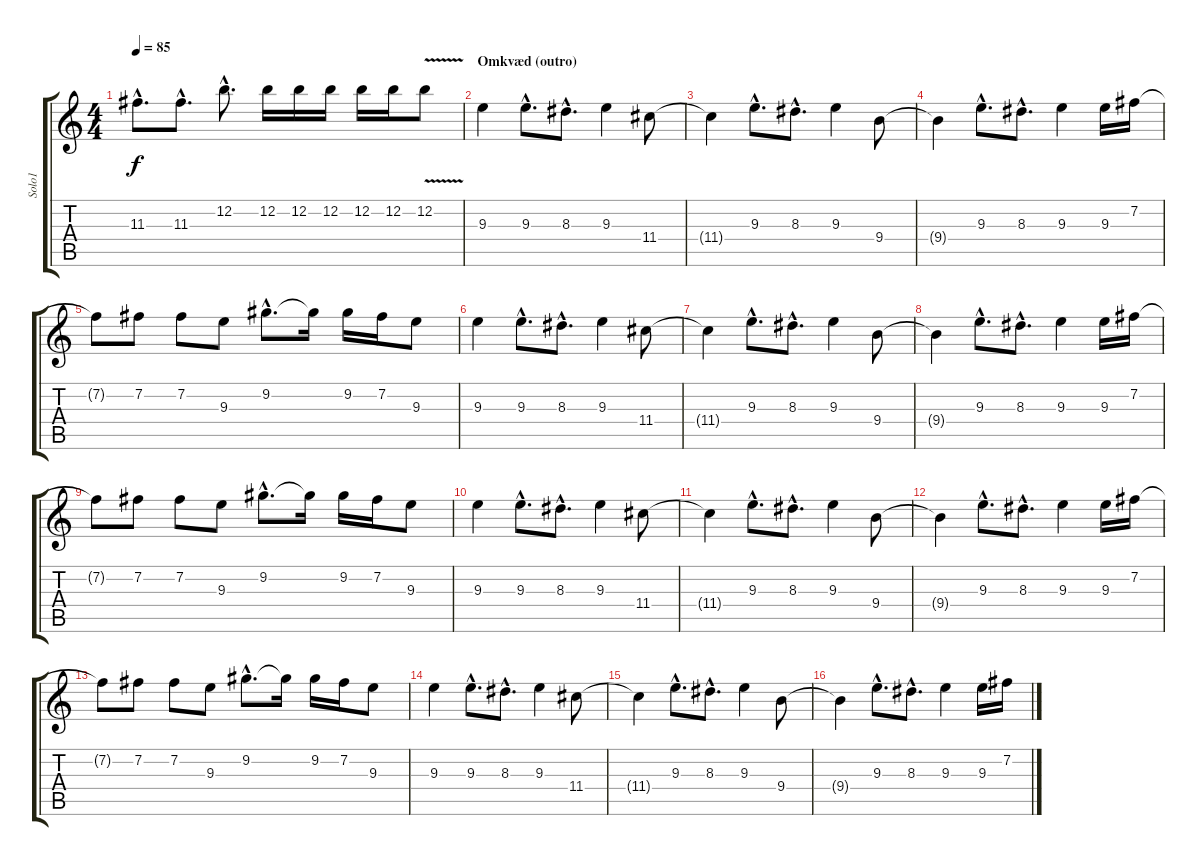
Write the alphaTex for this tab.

\track ("Solo1" "Solo1") {instrument distortionguitar}
\staff {score tabs}
\tuning (E4 B3 G3 D3 A2 E2) {hide}
\ts (4 4)
\tempo 85
\clef g2
\ks c
11.3{hac}.8{d dy f} 11.3{hac}.8{d} 12.2{hac}.8{d} 12.2.16 12.2.16 12.2.16 12.2.16 12.2.16 12.2{v}.8 |
\section ("" "Omkvæd (outro)")
9.3.4 9.3{hac}.8{d} 8.3{hac}.8{d} 9.3.4 11.4.8 |
11.4{t}.4 9.3{hac}.8{d} 8.3{hac}.8{d} 9.3.4 9.4.8 |
9.4{t}.4 9.3{hac}.8{d} 8.3{hac}.8{d} 9.3.4 9.3.16 7.2.16 |
7.2{t}.8 7.2.8 7.2.8 9.3.8 9.2{hac}.8{d} 9.2{t}.16 9.2.16 7.2.16 9.3.8 |
9.3.4 9.3{hac}.8{d} 8.3{hac}.8{d} 9.3.4 11.4.8 |
11.4{t}.4 9.3{hac}.8{d} 8.3{hac}.8{d} 9.3.4 9.4.8 |
9.4{t}.4 9.3{hac}.8{d} 8.3{hac}.8{d} 9.3.4 9.3.16 7.2.16 |
7.2{t}.8 7.2.8 7.2.8 9.3.8 9.2{hac}.8{d} 9.2{t}.16 9.2.16 7.2.16 9.3.8 |
9.3.4 9.3{hac}.8{d} 8.3{hac}.8{d} 9.3.4 11.4.8 |
11.4{t}.4 9.3{hac}.8{d} 8.3{hac}.8{d} 9.3.4 9.4.8 |
9.4{t}.4 9.3{hac}.8{d} 8.3{hac}.8{d} 9.3.4 9.3.16 7.2.16 |
7.2{t}.8 7.2.8 7.2.8 9.3.8 9.2{hac}.8{d} 9.2{t}.16 9.2.16 7.2.16 9.3.8 |
9.3.4 9.3{hac}.8{d} 8.3{hac}.8{d} 9.3.4 11.4.8 |
11.4{t}.4 9.3{hac}.8{d} 8.3{hac}.8{d} 9.3.4 9.4.8 |
9.4{t}.4 9.3{hac}.8{d} 8.3{hac}.8{d} 9.3.4 9.3.16 7.2.16
